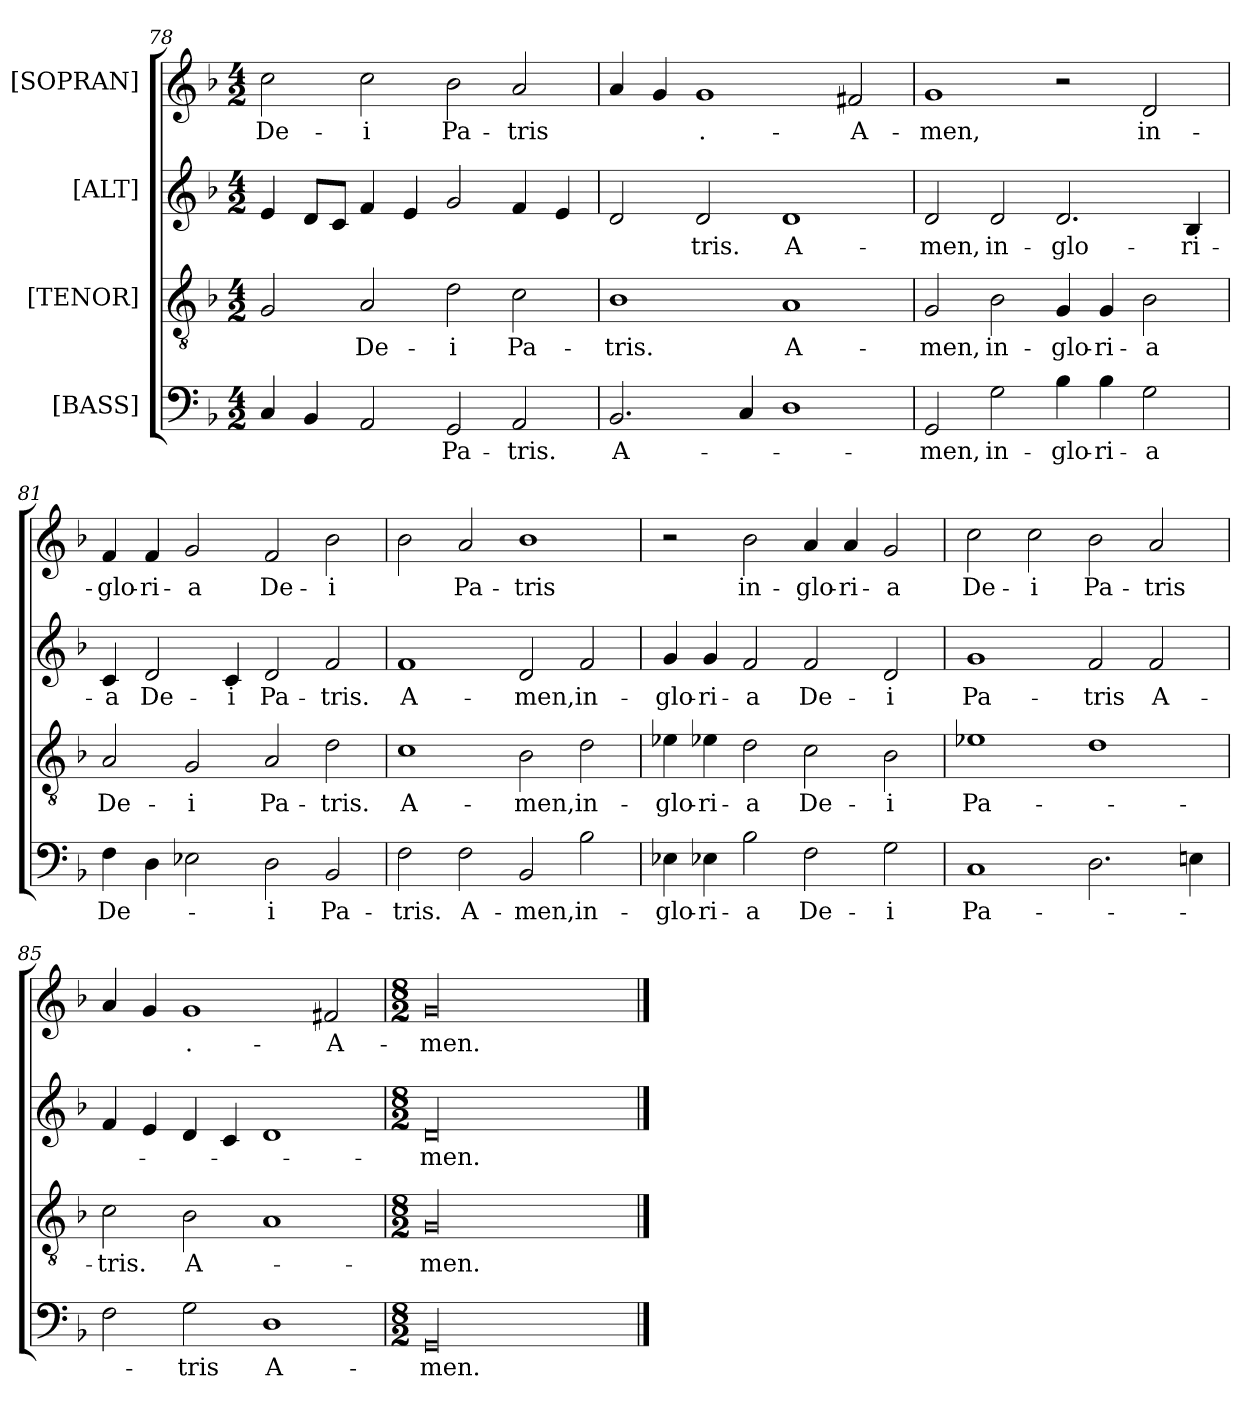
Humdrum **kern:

**kern	**text	**kern	**text	**kern	**text	**kern	**text
*part4	*part4	*part3	*part3	*part2	*part2	*part1	*part1
*staff4	*staff4	*staff3	*staff3	*staff2	*staff2	*staff1	*staff1
*I"[BASS]	*	*I"[TENOR]	*	*I"[ALT]	*	*I"[SOPRAN]	*
*clefF4	*	*clefGv2	*	*clefG2	*	*clefG2	*
*k[b-]	*	*k[b-]	*	*k[b-]	*	*k[b-]	*
*d:	*	*d:	*	*d:	*	*d:	*
*M4/2	*	*M4/2	*	*M4/2	*	*M4/2	*
=78	=78	=78	=78	=78	=78	=78	=78
4C/	.	2G/	.	4e/	.	2cc\	De-
4BB-/	.	.	.	8d/L	.	.	.
.	.	.	.	8c/J	.	.	.
2AA/	.	2A/	De-	4f/	.	2cc\	-i
.	.	.	.	4e/	.	.	.
2GG/	Pa-	2d\	-i	2g/	.	2b-\	Pa-
2AA/	-tris.	2c\	Pa-	4f/	.	2a/	-tris
.	.	.	.	4e/	.	.	.
=79	=79	=79	=79	=79	=79	=79	=79
2.BB-/	A-	1B-\	-tris.	2d/	.	4a/	.
.	.	.	.	.	.	4g/	.
.	.	.	.	2d/	-tris.	1g/	.-
4C/	.	.	.	.	.	.	.
1D\	.	1A/	A-	1d/	A-	.	.
.	.	.	.	.	.	2f#Xi/	A-
!!LO:LB:g=z
=80	=80	=80	=80	=80	=80	=80	=80
2GG/	-men,	2G/	-men,	2d/	-men,	1g/	-men,
2G\	in-	2B-\	in-	2d/	in-	.	.
4B-\	glo-	4G/	glo-	2.d/	glo-	2r	.
4B-\	-ri-	4G/	-ri-	.	.	.	.
2G\	-a	2B-\	-a	.	.	2d/	in-
.	.	.	.	4B-/	-ri-	.	.
=81	=81	=81	=81	=81	=81	=81	=81
4F\	De-	2A/	De-	4c/	-a	4f/	glo-
4D\	.	.	.	2d/	De-	4f/	-ri-
2E-Xi\	.	2G/	-i	.	.	2g/	-a
.	.	.	.	4c/	-i	.	.
2D\	-i	2A/	Pa-	2d/	Pa-	2f/	De-
2BB-/	Pa-	2d\	-tris.	2f/	-tris.	2b-\	-i
=82	=82	=82	=82	=82	=82	=82	=82
2F\	-tris.	1c\	A-	1f/	A-	2b-\	.
2F\	A-	.	.	.	.	2a/	Pa-
2BB-/	-men,	2B-\	-men,	2d/	-men,	1b-\	-tris
2B-\	in-	2d\	in-	2f/	in-	.	.
!!LO:LB:g=z
=83	=83	=83	=83	=83	=83	=83	=83
4E-Xi\	glo-	4e-Xi\	glo-	4g/	glo-	2r	.
4E-Xi\	-ri-	4e-Xi\	-ri-	4g/	-ri-	.	.
2B-\	-a	2d\	-a	2f/	-a	2b-\	in-
2F\	De-	2c\	De-	2f/	De-	4a/	glo-
.	.	.	.	.	.	4a/	-ri-
2G\	-i	2B-\	-i	2d/	-i	2g/	-a
=84	=84	=84	=84	=84	=84	=84	=84
1C/	Pa-	1e-Xi\	Pa-	1g/	Pa-	2cc\	De-
.	.	.	.	.	.	2cc\	-i
2.D\	.	1d\	.	2f/	-tris	2b-\	Pa-
.	.	.	.	2f/	A-	2a/	-tris
4Eni\	.	.	.	.	.	.	.
!!LO:PB:g=z
=85	=85	=85	=85	=85	=85	=85	=85
2F\	.	2c\	-tris.	4f/	.	4a/	.
.	.	.	.	4e/	.	4g/	.
2G\	-tris	2B-\	A-	4d/	.	1g/	.-
.	.	.	.	4c/	.	.	.
1D\	A-	1A/	.	1d/	.	.	.
.	.	.	.	.	.	2f#Xi/	A-
=86	=86	=86	=86	=86	=86	=86	=86
*M8/2	*	*M8/2	*	*M8/2	*	*M8/2	*
00GG/	-men.	00G/	-men.	00d/	-men.	00g/	-men.
==	==	==	==	==	==	==	==
*-	*-	*-	*-	*-	*-	*-	*-
